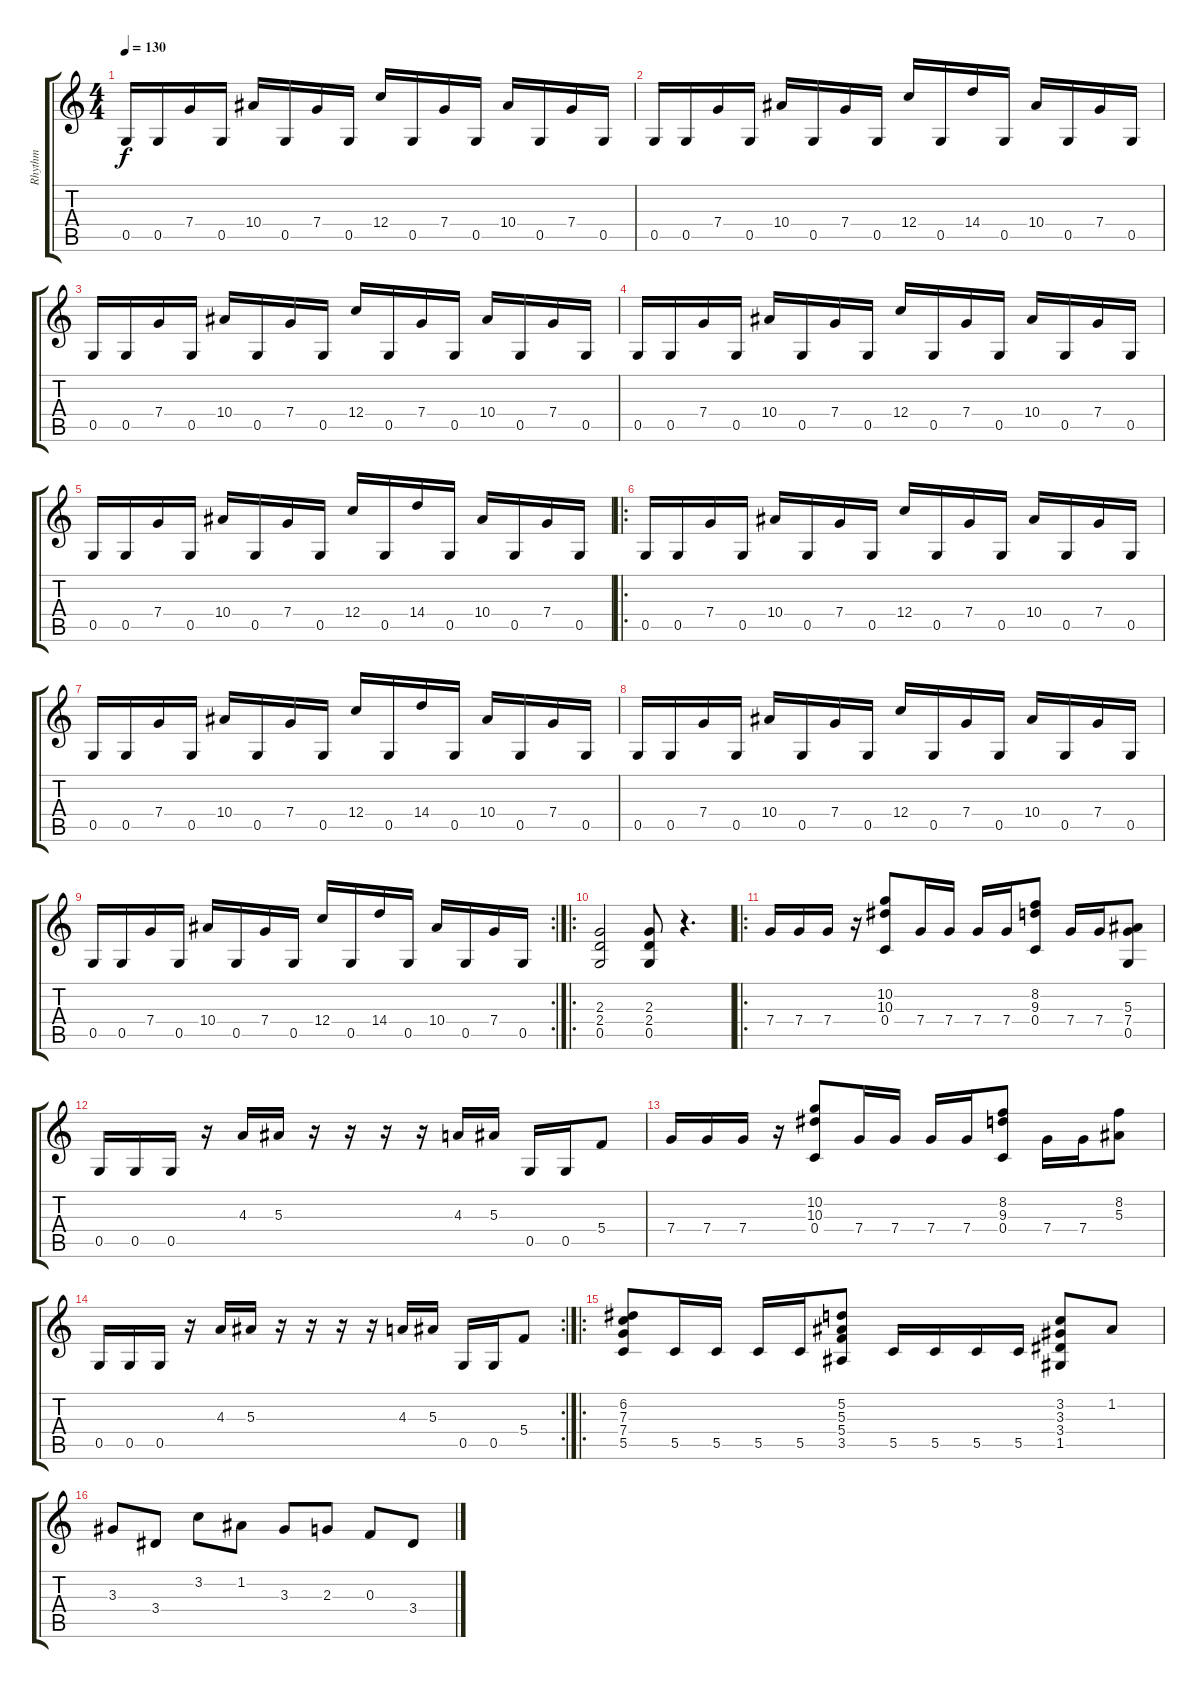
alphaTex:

\track ("Rhythm" "Rhythm") {instrument overdrivenguitar}
\staff {score tabs}
\tuning (D4 A3 F3 C3 G2 D2) {hide}
\ts (4 4)
\tempo 130
\clef g2
\ks c
0.5.16{dy f} 0.5.16 7.4.16 0.5.16 10.4.16 0.5.16 7.4.16 0.5.16 12.4.16 0.5.16 7.4.16 0.5.16 10.4.16 0.5.16 7.4.16 0.5.16 |
0.5.16 0.5.16 7.4.16 0.5.16 10.4.16 0.5.16 7.4.16 0.5.16 12.4.16 0.5.16 14.4.16 0.5.16 10.4.16 0.5.16 7.4.16 0.5.16 |
0.5.16 0.5.16 7.4.16 0.5.16 10.4.16 0.5.16 7.4.16 0.5.16 12.4.16 0.5.16 7.4.16 0.5.16 10.4.16 0.5.16 7.4.16 0.5.16 |
0.5.16 0.5.16 7.4.16 0.5.16 10.4.16 0.5.16 7.4.16 0.5.16 12.4.16 0.5.16 7.4.16 0.5.16 10.4.16 0.5.16 7.4.16 0.5.16 |
0.5.16 0.5.16 7.4.16 0.5.16 10.4.16 0.5.16 7.4.16 0.5.16 12.4.16 0.5.16 14.4.16 0.5.16 10.4.16 0.5.16 7.4.16 0.5.16 |
\ro
0.5.16{volume 14 instrument overdrivenguitar} 0.5.16 7.4.16 0.5.16 10.4.16 0.5.16 7.4.16 0.5.16 12.4.16 0.5.16 7.4.16 0.5.16 10.4.16 0.5.16 7.4.16 0.5.16 |
0.5.16 0.5.16 7.4.16 0.5.16 10.4.16 0.5.16 7.4.16 0.5.16 12.4.16 0.5.16 14.4.16 0.5.16 10.4.16 0.5.16 7.4.16 0.5.16 |
0.5.16 0.5.16 7.4.16 0.5.16 10.4.16 0.5.16 7.4.16 0.5.16 12.4.16 0.5.16 7.4.16 0.5.16 10.4.16 0.5.16 7.4.16 0.5.16 |
\rc 2
0.5.16 0.5.16 7.4.16 0.5.16 10.4.16 0.5.16 7.4.16 0.5.16 12.4.16 0.5.16 14.4.16 0.5.16 10.4.16 0.5.16 7.4.16 0.5.16 |
\ro
(2.3 2.4 0.5).2 (2.3 2.4 0.5).8 r.4{d} |
\ro
7.4.16{instrument overdrivenguitar} 7.4.16 7.4.16 r.16 (10.2 10.3 0.4).8 7.4.16 7.4.16 7.4.16 7.4.16 (8.2 9.3 0.4).8 7.4.16 7.4.16 (5.3 7.4 0.5).8 |
0.5.16 0.5.16 0.5.16 r.16 4.3.16 5.3.16 r.16 r.16 r.16 r.16 4.3.16 5.3.16 0.5.16 0.5.16 5.4.8 |
7.4.16 7.4.16 7.4.16 r.16 (10.2 10.3 0.4).8 7.4.16 7.4.16 7.4.16 7.4.16 (8.2 9.3 0.4).8 7.4.16 7.4.16 (8.2 5.3).8 |
\rc 2
0.5.16 0.5.16 0.5.16 r.16 4.3.16 5.3.16 r.16 r.16 r.16 r.16 4.3.16 5.3.16 0.5.16 0.5.16 5.4.8 |
\ro
(6.2 7.3 7.4 5.5).8{instrument distortionguitar} 5.5.16 5.5.16 5.5.16 5.5.16 (5.2 5.3 5.4 3.5).8 5.5.16 5.5.16 5.5.16 5.5.16 (3.2 3.3 3.4 1.5).8 1.2.8 |
3.3.8 3.4.8 3.2.8 1.2.8 3.3.8 2.3.8 0.3.8 3.4.8
